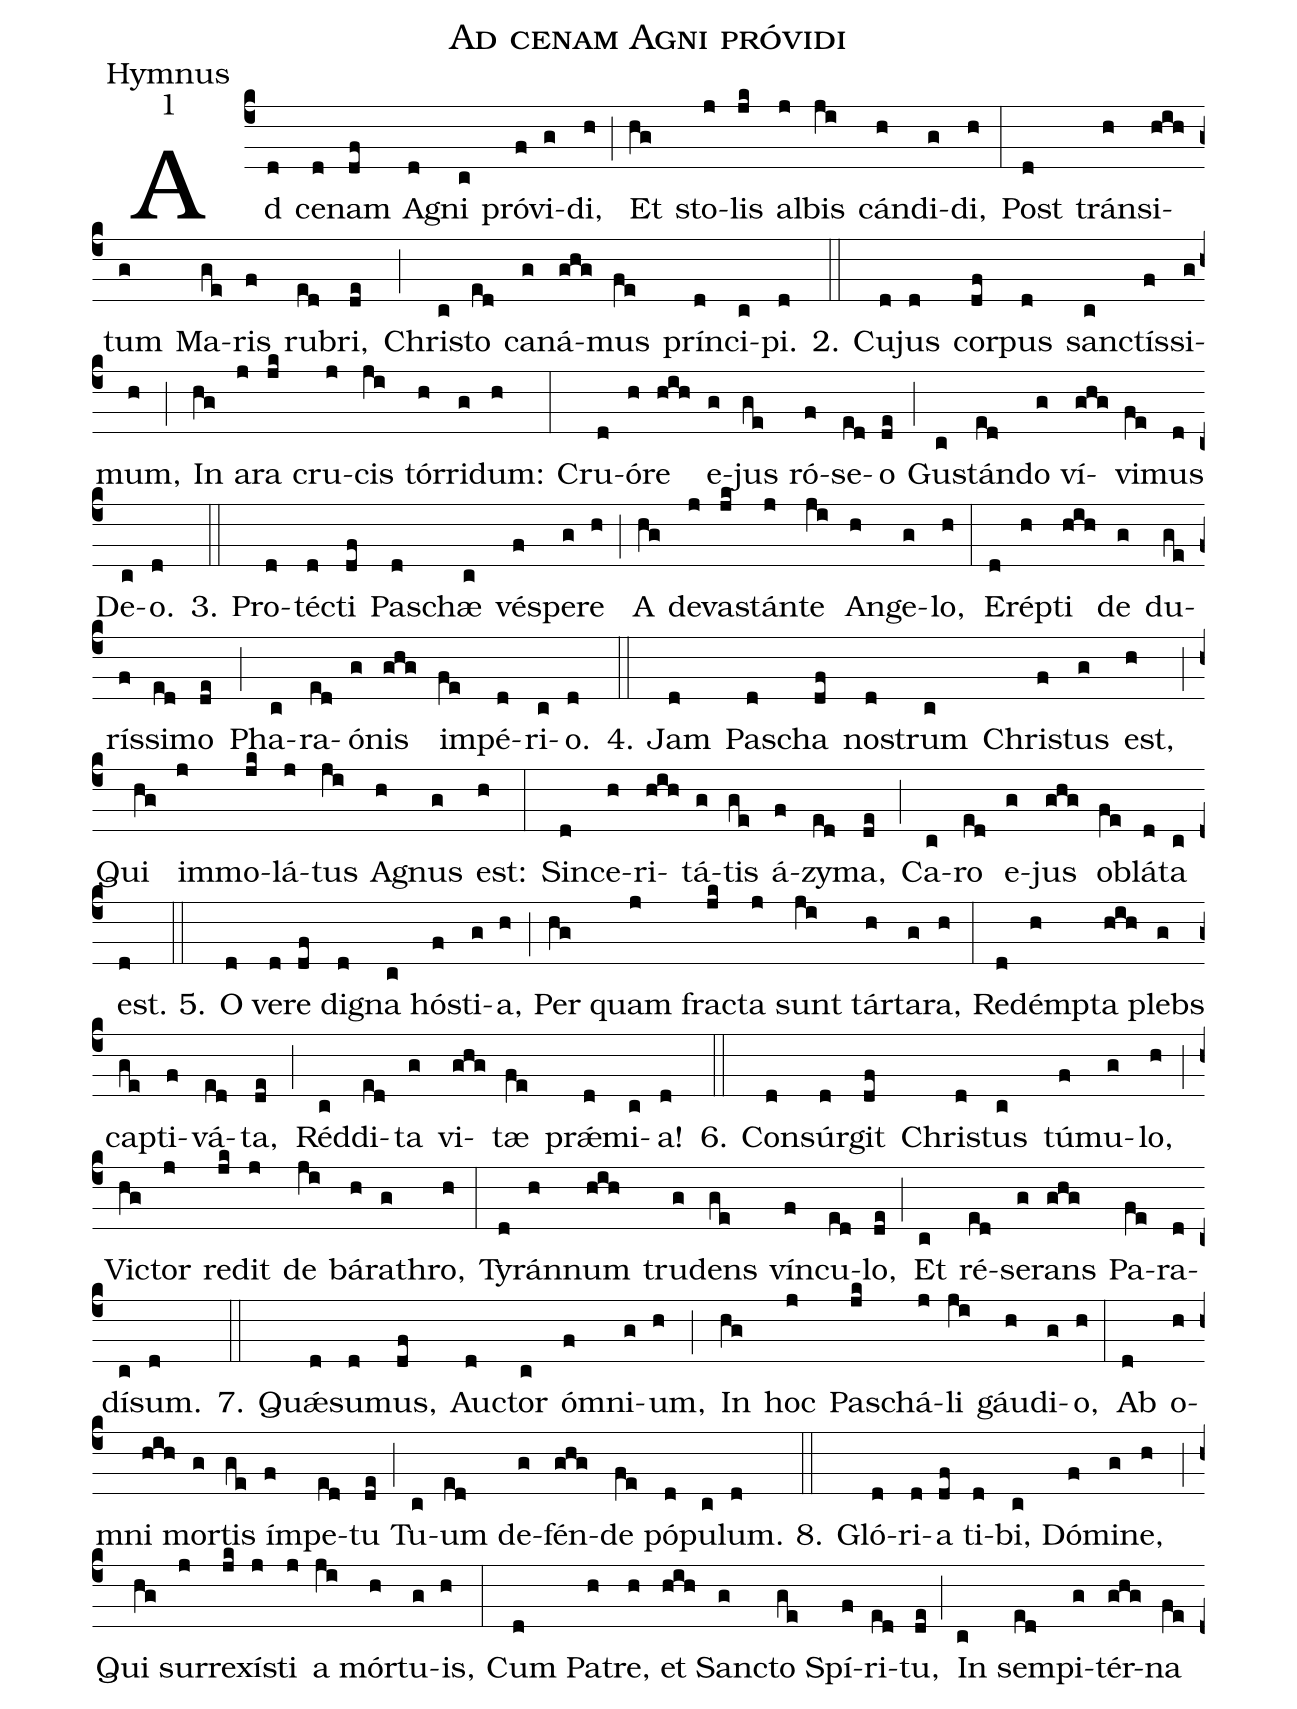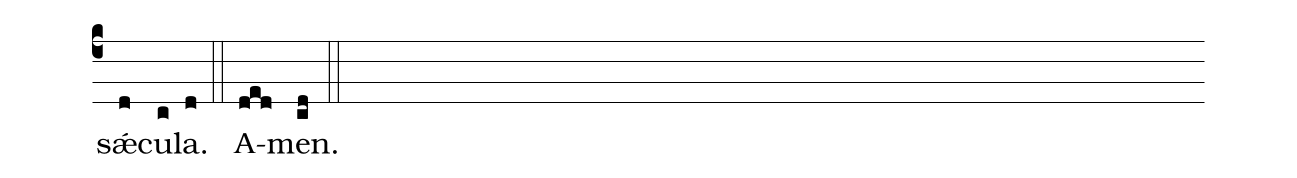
name:Ad cenam Agni próvidi;
office-part:Hymnus;
mode:1;
%%
(c4) Ad(d) ce(d)nam(df) A(d)gni(c) pró(f)vi(g)di,(h) (;) Et(hg) sto(j)lis(jk) al(j)bis(ji) cán(h)di(g)di,(h) (:) Post(d) trán(h)si(hih)tum(g) Ma(ge)ris(f) ru(ed)bri,(de) (;) Chri(c)sto(ed) ca(g)ná(ghg)mus(fe) prín(d)ci(c)pi.(d) (::)

2. Cu(d)jus(d) cor(df)pus(d) san(c)ctís(f)si(g)mum,(h) (;) In(hg) a(j)ra(jk) cru(j)cis(ji) tór(h)ri(g)dum:(h) (:) Cru(d)ó(h)re(hih) e(g)jus(ge) ró(f)se(ed)o(de) (;) Gu(c)stán(ed)do(g) ví(ghg)vi(fe)mus(d) De(c)o.(d) (::)

3. Pro(d)té(d)cti(df) Pa(d)schæ(c) vé(f)spe(g)re(h) (;) A(hg) de(j)va(jk)stán(j)te(ji) An(h)ge(g)lo,(h) (:) E(d)rép(h)ti(hih) de(g) du(ge)rís(f)si(ed)mo(de) (;) Pha(c)ra(ed)ó(g)nis(ghg) im(fe)pé(d)ri(c)o.(d) (::)

4. Jam(d) Pa(d)scha(df) no(d)strum(c) Chri(f)stus(g) est,(h) (;) Qui(hg) im(j)mo(jk)lá(j)tus(ji) A(h)gnus(g) est:(h) (:) Sin(d)ce(h)ri(hih)tá(g)tis(ge) á(f)zy(ed)ma,(de) (;) Ca(c)ro(ed) e(g)jus(ghg) o(fe)blá(d)ta(c) est.(d) (::)

5. O(d) ve(d)re(df) di(d)gna(c) hó(f)sti(g)a,(h) (;) Per(hg) quam(j) fra(jk)cta(j) sunt(ji) tár(h)ta(g)ra,(h) (:) Re(d)démp(h)ta(hih) plebs(g) cap(ge)ti(f)vá(ed)ta,(de) (;) Réd(c)di(ed)ta(g) vi(ghg)tæ(fe) prǽ(d)mi(c)a!(d) (::)

6. Con(d)súr(d)git(df) Chri(d)stus(c) tú(f)mu(g)lo,(h) (;) Vi(hg)ctor(j) re(jk)dit(j) de(ji) bá(h)rath(g)ro,(h) (:) Ty(d)rán(h)num(hih) tru(g)dens(ge) vín(f)cu(ed)lo,(de) (;) Et(c) ré(ed)se(g)rans(ghg) Pa(fe)ra(d)dí(c)sum.(d) (::)

7. Quǽ(d)su(d)mus,(df) Au(d)ctor(c) ó(f)mni(g)um,(h) (;) In(hg) hoc(j) Pa(jk)schá(j)li(ji) gáu(h)di(g)o,(h) (:) Ab(d) o(h)mni(hih) mor(g)tis(ge) ím(f)pe(ed)tu(de) (;) Tu(c)um(ed) de(g)fén(ghg)de(fe) pó(d)pu(c)lum.(d) (::)

8. Gló(d)ri(d)a(df) ti(d)bi,(c) Dó(f)mi(g)ne,(h) (;) Qui(hg) sur(j)re(jk)xí(j)sti(j) a(ji) mór(h)tu(g)is,(h) (:) Cum(d) Pa(h)tre,(h) et(hih) San(g)cto(ge) Spí(f)ri(ed)tu,(de) (;) In(c) sem(ed)pi(g)tér(ghg)na(fe) sǽ(d)cu(c)la.(d) (::) A(ded)men.(cd) (::)
